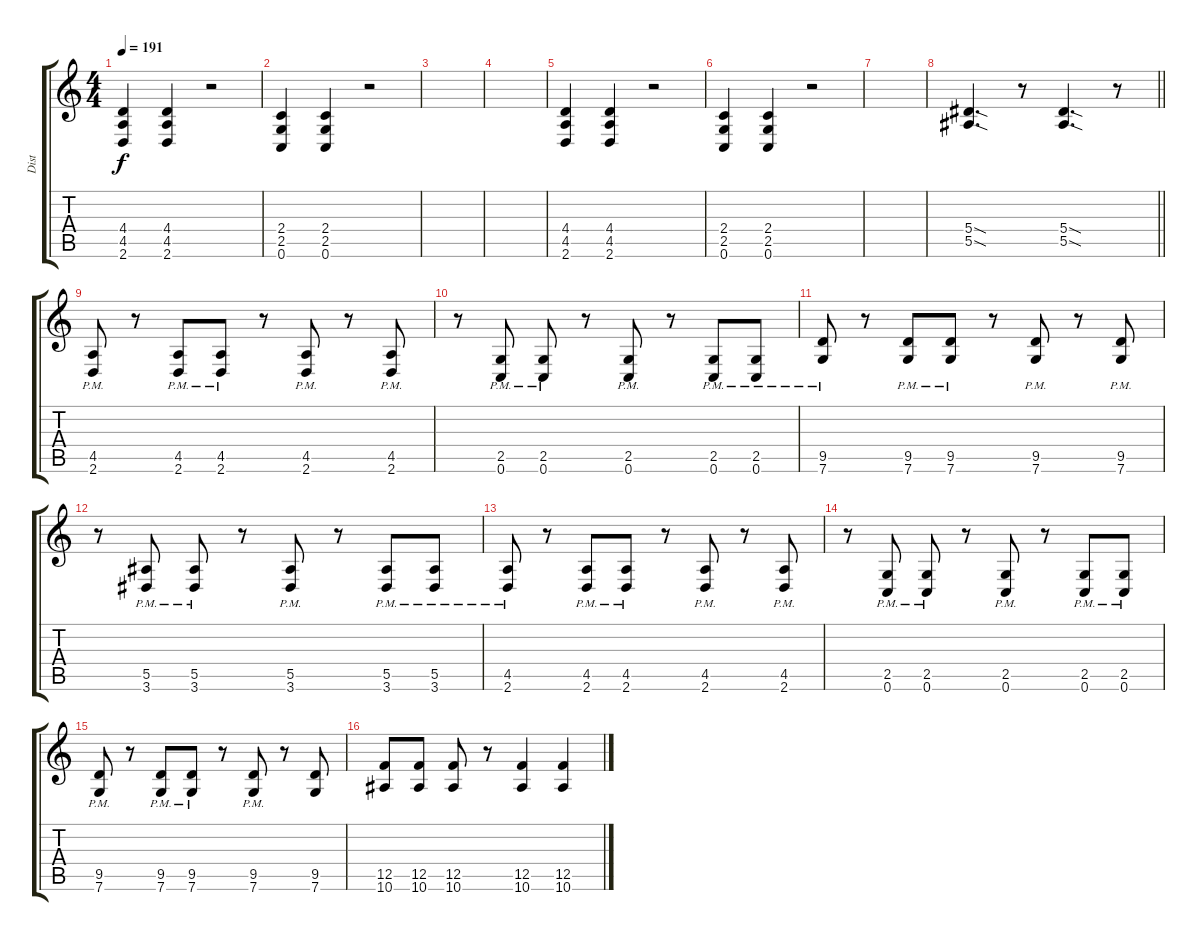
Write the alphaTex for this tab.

\track ("Dist" "Dist") {instrument distortionguitar}
\staff {score tabs}
\tuning (C4 G3 Eb3 Bb2 F2 C2) {hide}
\ts (4 4)
\tempo 191
\clef g2
\ks c
(4.4 4.5 2.6).4{dy f} (4.4 4.5 2.6).4 r.2 |
(2.4 2.5 0.6).4 (2.4 2.5 0.6).4 r.2 |
|
|
(4.4 4.5 2.6).4 (4.4 4.5 2.6).4 r.2 |
(2.4 2.5 0.6).4 (2.4 2.5 0.6).4 r.2 |
|
\barLineRight lightlight
(5.4{sod} 5.5{sod}).4{d} r.8 (5.4{sod} 5.5{sod}).4{d} r.8 |
(4.5{pm} 2.6{pm}).8 r.8 (4.5{pm} 2.6{pm}).8 (4.5{pm} 2.6{pm}).8 r.8 (4.5{pm} 2.6{pm}).8 r.8 (4.5{pm} 2.6{pm}).8 |
r.8 (2.5{pm} 0.6{pm}).8 (2.5{pm} 0.6{pm}).8 r.8 (2.5{pm} 0.6{pm}).8 r.8 (2.5{pm} 0.6{pm}).8 (2.5{pm} 0.6{pm}).8 |
(9.5{pm} 7.6{pm}).8 r.8 (9.5{pm} 7.6{pm}).8 (9.5{pm} 7.6{pm}).8 r.8 (9.5{pm} 7.6{pm}).8 r.8 (9.5{pm} 7.6{pm}).8 |
r.8 (5.5{pm} 3.6{pm}).8 (5.5{pm} 3.6{pm}).8 r.8 (5.5{pm} 3.6{pm}).8 r.8 (5.5{pm} 3.6{pm}).8 (5.5{pm} 3.6{pm}).8 |
(4.5{pm} 2.6{pm}).8 r.8 (4.5{pm} 2.6{pm}).8 (4.5{pm} 2.6{pm}).8 r.8 (4.5{pm} 2.6{pm}).8 r.8 (4.5{pm} 2.6{pm}).8 |
r.8 (2.5{pm} 0.6{pm}).8 (2.5{pm} 0.6{pm}).8 r.8 (2.5{pm} 0.6{pm}).8 r.8 (2.5{pm} 0.6{pm}).8 (2.5{pm} 0.6{pm}).8 |
(9.5{pm} 7.6{pm}).8 r.8 (9.5{pm} 7.6{pm}).8 (9.5{pm} 7.6{pm}).8 r.8 (9.5{pm} 7.6{pm}).8 r.8 (9.5 7.6).8 |
(12.5 10.6).8 (12.5 10.6).8 (12.5 10.6).8 r.8 (12.5 10.6).4 (12.5 10.6).4
